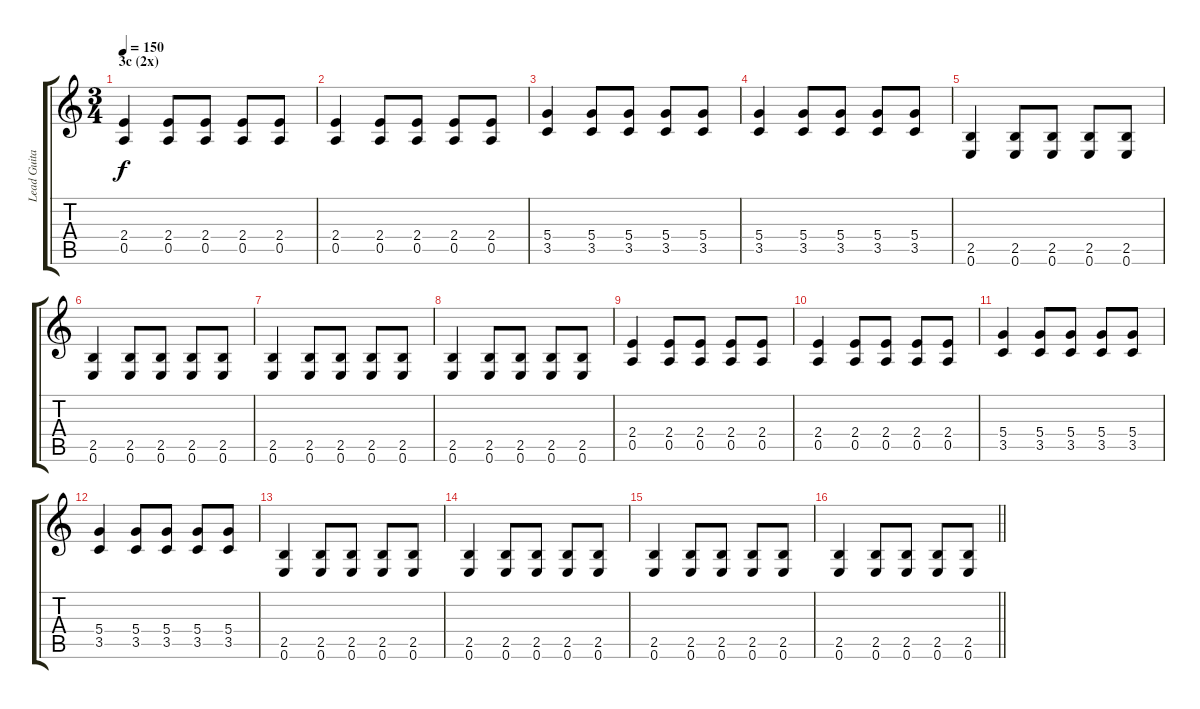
\track ("Lead Guitar" "Lead Guita") {instrument distortionguitar}
\staff {score tabs}
\tuning (E4 B3 G3 D3 A2 E2) {hide}
\ts (3 4)
\section ("" "3c (2x)")
\tempo 150
\clef g2
\ks c
(2.4 0.5).4{dy f} (2.4 0.5).8 (2.4 0.5).8 (2.4 0.5).8 (2.4 0.5).8 |
(2.4 0.5).4 (2.4 0.5).8 (2.4 0.5).8 (2.4 0.5).8 (2.4 0.5).8 |
(5.4 3.5).4 (5.4 3.5).8 (5.4 3.5).8 (5.4 3.5).8 (5.4 3.5).8 |
(5.4 3.5).4 (5.4 3.5).8 (5.4 3.5).8 (5.4 3.5).8 (5.4 3.5).8 |
(2.5 0.6).4 (2.5 0.6).8 (2.5 0.6).8 (2.5 0.6).8 (2.5 0.6).8 |
(2.5 0.6).4 (2.5 0.6).8 (2.5 0.6).8 (2.5 0.6).8 (2.5 0.6).8 |
(2.5 0.6).4 (2.5 0.6).8 (2.5 0.6).8 (2.5 0.6).8 (2.5 0.6).8 |
(2.5 0.6).4 (2.5 0.6).8 (2.5 0.6).8 (2.5 0.6).8 (2.5 0.6).8 |
(2.4 0.5).4 (2.4 0.5).8 (2.4 0.5).8 (2.4 0.5).8 (2.4 0.5).8 |
(2.4 0.5).4 (2.4 0.5).8 (2.4 0.5).8 (2.4 0.5).8 (2.4 0.5).8 |
(5.4 3.5).4 (5.4 3.5).8 (5.4 3.5).8 (5.4 3.5).8 (5.4 3.5).8 |
(5.4 3.5).4 (5.4 3.5).8 (5.4 3.5).8 (5.4 3.5).8 (5.4 3.5).8 |
(2.5 0.6).4 (2.5 0.6).8 (2.5 0.6).8 (2.5 0.6).8 (2.5 0.6).8 |
(2.5 0.6).4 (2.5 0.6).8 (2.5 0.6).8 (2.5 0.6).8 (2.5 0.6).8 |
(2.5 0.6).4 (2.5 0.6).8 (2.5 0.6).8 (2.5 0.6).8 (2.5 0.6).8 |
\barLineRight lightlight
(2.5 0.6).4 (2.5 0.6).8 (2.5 0.6).8 (2.5 0.6).8 (2.5 0.6).8
